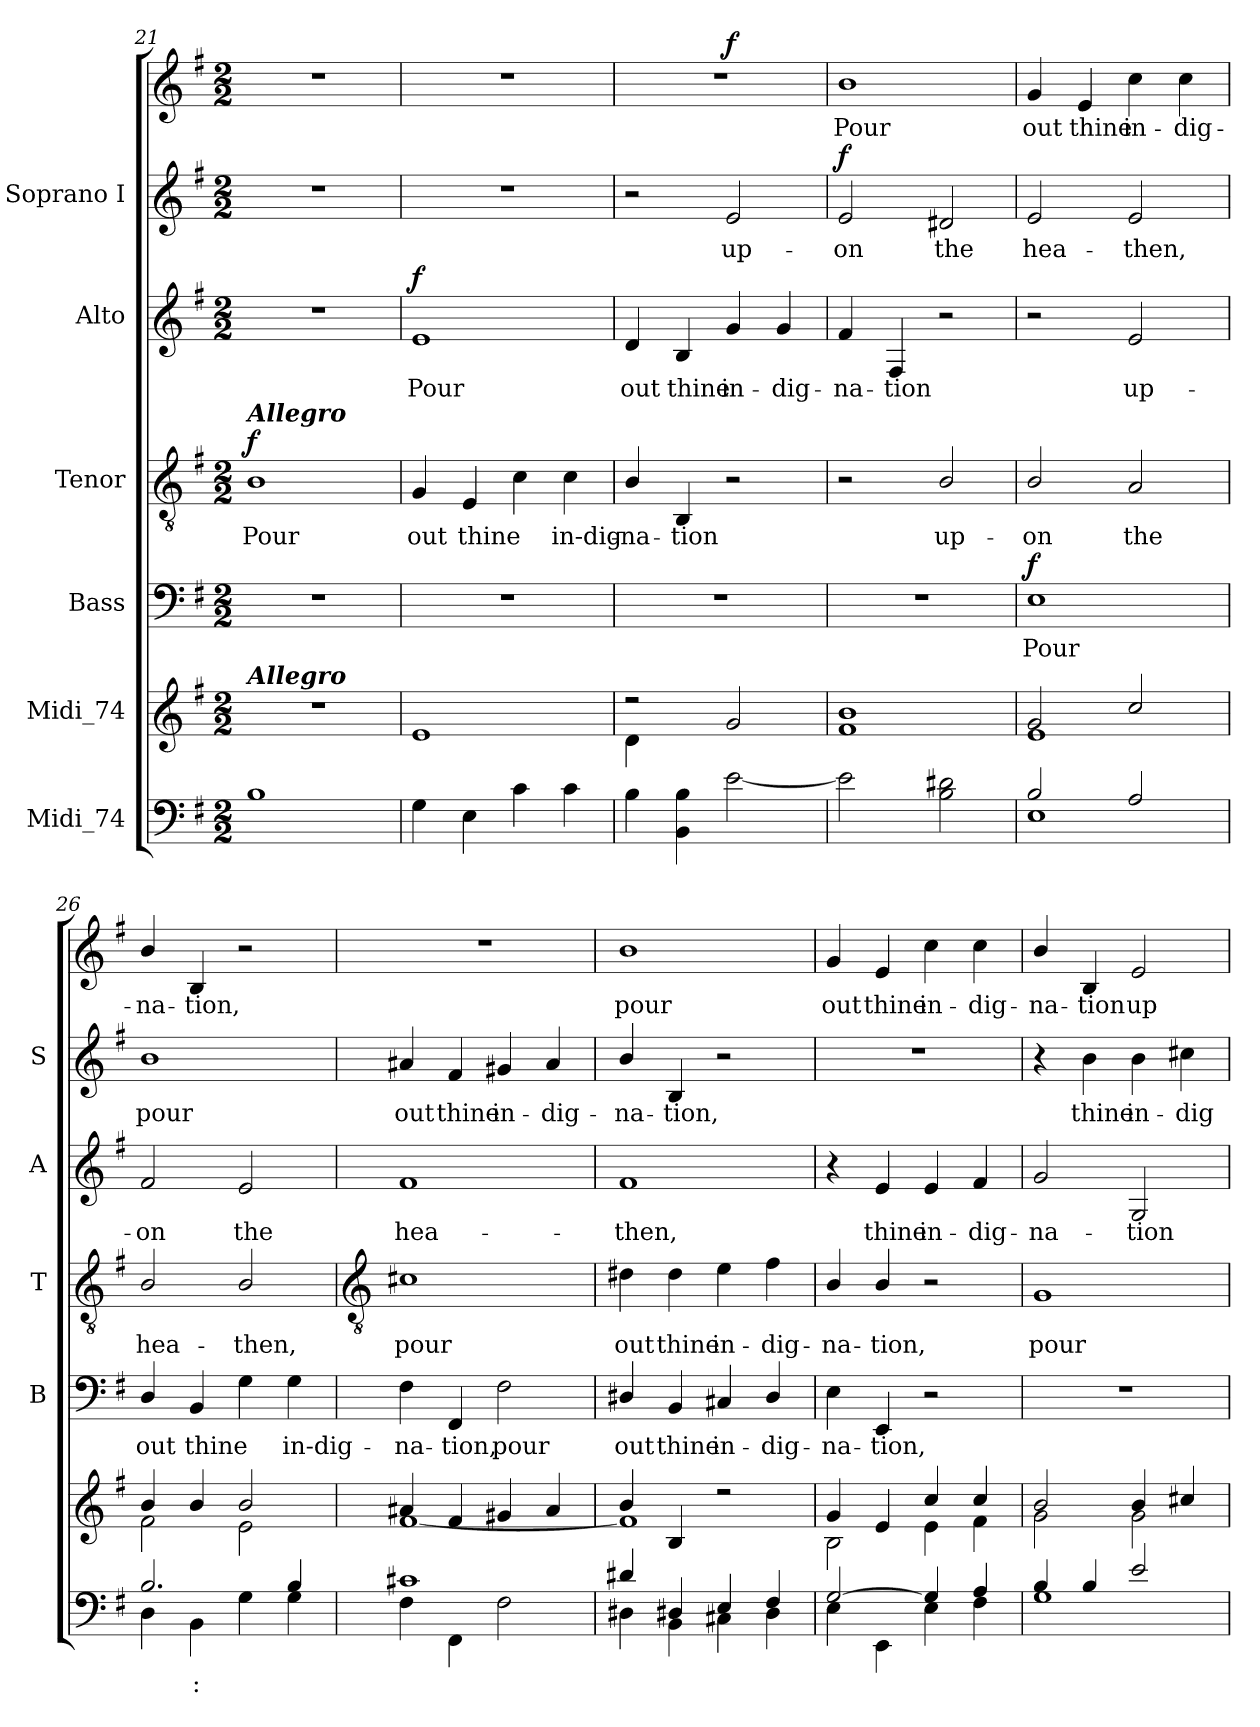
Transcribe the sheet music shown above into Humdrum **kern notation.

**kern	**text	**kern	**kern	**text	**dynam	**kern	**text	**dynam	**kern	**text	**dynam	**kern	**text	**kern	**text	**dynam
*part6	*part6	*part5	*part4	*part4	*part4	*part3	*part3	*part3	*part2	*part2	*part2	*part1	*part1	*part1	*part1	*part1
*staff7	*staff7	*staff6	*staff5	*staff5	*staff5	*staff4	*staff4	*staff4	*staff3	*staff3	*staff3	*staff2	*staff2	*staff1	*staff1	*staff1/2
*I"Midi_74	*	*I"Midi_74	*I"Bass	*	*	*I"Tenor	*	*	*I"Alto	*	*	*I"Soprano I	*	*	*	*
*	*	*	*I'B	*	*	*I'T	*	*	*I'A	*	*	*I'S	*	*	*	*
*clefF4	*	*clefG2	*clefF4	*	*	*clefGv2	*	*	*clefG2	*	*	*clefG2	*	*clefG2	*	*
*k[f#]	*	*k[f#]	*k[f#]	*	*	*k[f#]	*	*	*k[f#]	*	*	*k[f#]	*	*k[f#]	*	*
*G:	*	*G:	*G:	*	*	*G:	*	*	*G:	*	*	*G:	*	*G:	*	*
*M2/2	*	*M2/2	*M2/2	*	*	*M2/2	*	*	*M2/2	*	*	*M2/2	*	*M2/2	*	*
=21	=21	=21	=21	=21	=21	=21	=21	=21	=21	=21	=21	=21	=21	=21	=21	=21
*^	*	*^	*	*	*	*	*	*	*	*	*	*	*	*	*	*
!	!	!	!	!	!	!	!	!LO:TX:a:Bi:t=Allegro	!	!	!	!	!	!	!	!	!	!
!	!	!	!LO:TX:a:Bi:t=Allegro	!	!	!	!	!	!	!	!	!	!	!	!	!	!	!
!	!	!	!	!	!	!	!	!	!LO:LY:b	!LO:DY:b	!	!	!	!	!	!	!	!
1B/	2ryy	.	1r	2ryy	1r	.	.	1B	Pour	f	1r	.	.	1r	.	1r	.	.
.	2ryy	.	.	2ryy	.	.	.	.	.	.	.	.	.	.	.	.	.	.
=22	=22	=22	=22	=22	=22	=22	=22	=22	=22	=22	=22	=22	=22	=22	=22	=22	=22	=22
!	!	!	!	!	!	!	!	!	!LO:LY:b	!	!	!LO:LY:b	!LO:DY:b	!	!	!	!	!
4G\	2ryy	.	1e/	2ryy	1r	.	.	4G	out	.	1e	Pour	f	1r	.	1r	.	.
!	!	!	!	!	!	!	!	!	!LO:LY:b	!	!	!	!	!	!	!	!	!
4E\	.	.	.	.	.	.	.	4E	thine	.	.	.	.	.	.	.	.	.
4c\	2ryy	.	.	2ryy	.	.	.	4c	.	.	.	.	.	.	.	.	.	.
!	!	!	!	!	!	!	!	!	!LO:LY:b	!	!	!	!	!	!	!	!	!
4c\	.	.	.	.	.	.	.	4c	in-dig-	.	.	.	.	.	.	.	.	.
=23	=23	=23	=23	=23	=23	=23	=23	=23	=23	=23	=23	=23	=23	=23	=23	=23	=23	=23
!	!	!	!	!	!	!	!	!	!LO:LY:b	!	!	!LO:LY:b	!	!	!	!	!	!
1ryy	4B\	.	2r	4d\	1r	.	.	4B/	-na-	.	4d	out	.	2r	.	1r	.	.
!	!	!	!	!	!	!	!	!	!LO:LY:b	!	!	!LO:LY:b	!	!	!	!	!	!
.	4BB\ 4B\	.	.	4ryy	.	.	.	4BB	-tion	.	4B	thine	.	.	.	.	.	.
!	!	!	!	!	!	!	!	!	!	!	!	!LO:LY:b	!	!	!LO:LY:b	!	!	!LO:DY:b=2
.	[2e\	.	2g/	2ryy	.	.	.	2r	.	.	4g	in-	.	2e	up-	.	.	f
!	!	!	!	!	!	!	!	!	!	!	!	!LO:LY:b	!	!	!	!	!	!
.	.	.	.	.	.	.	.	.	.	.	4g	-dig-	.	.	.	.	.	.
=24	=24	=24	=24	=24	=24	=24	=24	=24	=24	=24	=24	=24	=24	=24	=24	=24	=24	=24
!	!	!	!	!	!	!	!	!	!	!	!	!LO:LY:b	!	!	!LO:LY:b	!	!LO:LY:b	!LO:DY:a=2
1ryy	2e\]	.	1b/	1f#\	1r	.	.	2r	.	.	4f#	-na-	.	2e	on	1b	-Pour	f
!	!	!	!	!	!	!	!	!	!	!	!	!LO:LY:b	!	!	!	!	!	!
.	.	.	.	.	.	.	.	.	.	.	4F#	-tion	.	.	.	.	.	.
!	!	!	!	!	!	!	!	!	!LO:LY:b	!	!	!	!	!	!LO:LY:b	!	!	!
.	2B\ 2d#X\	.	.	.	.	.	.	2B/	up-	.	2r	.	.	2d#X	the	.	.	.
=25	=25	=25	=25	=25	=25	=25	=25	=25	=25	=25	=25	=25	=25	=25	=25	=25	=25	=25
!	!	!	!	!	!	!LO:LY:b	!LO:DY:b	!	!LO:LY:b	!	!	!	!	!	!LO:LY:b	!	!LO:LY:b	!
2B/	1E\	.	2g/	1e\	1E	Pour	f	2B/	-on	.	2r	.	.	2e	-hea-	4g	out	.
!	!	!	!	!	!	!	!	!	!	!	!	!	!	!	!	!	!LO:LY:b	!
.	.	.	.	.	.	.	.	.	.	.	.	.	.	.	.	4e	thine	.
!	!	!	!	!	!	!	!	!	!LO:LY:b	!	!	!LO:LY:b	!	!	!LO:LY:b	!	!LO:LY:b	!
2A/	.	.	2cc/	.	.	.	.	2A	the	.	2e	up-	.	2e	-then,	4cc	in-	.
!	!	!	!	!	!	!	!	!	!	!	!	!	!	!	!	!	!LO:LY:b	!
.	.	.	.	.	.	.	.	.	.	.	.	.	.	.	.	4cc	dig-	.
=26	=26	=26	=26	=26	=26	=26	=26	=26	=26	=26	=26	=26	=26	=26	=26	=26	=26	=26
!	!	!	!	!	!	!LO:LY:b	!	!	!LO:LY:b	!	!	!LO:LY:b	!	!	!LO:LY:b	!	!LO:LY:b	!
2.B/	4D\	.	4b/	2f#\	4D/	out	.	2B/	hea-	.	2f#	-on	.	1b	pour	4b/	na-	.
!	!	!LO:LY:b	!	!	!	!LO:LY:b	!	!	!	!	!	!	!	!	!	!	!LO:LY:b	!
.	4BB\	:	4b/	.	4BB	thine	.	.	.	.	.	.	.	.	.	4B	-tion,	.
!	!	!	!	!	!	!	!	!	!LO:LY:b	!	!	!LO:LY:b	!	!	!	!	!	!
.	4G\	.	2b/	2e\	4G	.	.	2B/	-then,	.	2e	the	.	.	.	2r	.	.
!	!	!	!	!	!	!LO:LY:b	!	!	!	!	!	!	!	!	!	!	!	!
4B/	4G\	.	.	.	4G	in-dig-	.	.	.	.	.	.	.	.	.	.	.	.
!!LO:LB:g=z
=27	=27	=27	=27	=27	=27	=27	=27	=27	=27	=27	=27	=27	=27	=27	=27	=27	=27	=27
*	*	*	*	*	*	*	*	*clefGv2	*	*	*	*	*	*	*	*	*	*
!	!	!	!	!	!	!LO:LY:b	!	!	!LO:LY:b	!	!	!LO:LY:b	!	!	!LO:LY:b	!	!	!
1c#X/	4F#\	.	4a#X/	[1f#\	4F#	-na-	.	1c#X	pour	.	1f#	hea-	.	4a#X	out	1r	.	.
!	!	!	!	!	!	!LO:LY:b	!	!	!	!	!	!	!	!	!LO:LY:b	!	!	!
.	4FF#\	.	4f#/	.	4FF#	-tion,	.	.	.	.	.	.	.	4f#	thine	.	.	.
!	!	!	!	!	!	!LO:LY:b	!	!	!	!	!	!	!	!	!LO:LY:b	!	!	!
.	2F#\	.	4g#X/	.	2F#	pour	.	.	.	.	.	.	.	4g#X	in-	.	.	.
!	!	!	!	!	!	!	!	!	!	!	!	!	!	!	!LO:LY:b	!	!	!
.	.	.	4a#/	.	.	.	.	.	.	.	.	.	.	4a#	-dig-	.	.	.
=28	=28	=28	=28	=28	=28	=28	=28	=28	=28	=28	=28	=28	=28	=28	=28	=28	=28	=28
!	!	!	!	!	!	!LO:LY:b	!	!	!LO:LY:b	!	!	!LO:LY:b	!	!	!LO:LY:b	!	!LO:LY:b	!
4d#X/	4D#X\	.	4b/	1f#\]	4D#X/	out	.	4d#X	out	.	1f#	-then,	.	4b/	na-	1b	-pour	.
!	!	!	!	!	!	!LO:LY:b	!	!	!LO:LY:b	!	!	!	!	!	!LO:LY:b	!	!	!
4D#X/	4BB\	.	4B/	.	4BB	thine	.	4d#	thine	.	.	.	.	4B	-tion,	.	.	.
!	!	!	!	!	!	!LO:LY:b	!	!	!LO:LY:b	!	!	!	!	!	!	!	!	!
4E/	4C#X\	.	2r	.	4C#X	in-	.	4e	in-	.	.	.	.	2r	.	.	.	.
!	!	!	!	!	!	!LO:LY:b	!	!	!LO:LY:b	!	!	!	!	!	!	!	!	!
4F#/	4D#\	.	.	.	4D#/	-dig-	.	4f#	-dig-	.	.	.	.	.	.	.	.	.
=29	=29	=29	=29	=29	=29	=29	=29	=29	=29	=29	=29	=29	=29	=29	=29	=29	=29	=29
!	!	!	!	!	!	!LO:LY:b	!	!	!LO:LY:b	!	!	!	!	!	!	!	!LO:LY:b	!
[2G/	4E\	.	4g/	2B\	4E	-na-	.	4B/	-na-	.	4r	.	.	1r	.	4g	out	.
!	!	!	!	!	!	!LO:LY:b	!	!	!LO:LY:b	!	!	!LO:LY:b	!	!	!	!	!LO:LY:b	!
.	4EE\	.	4e/	.	4EE	-tion,	.	4B/	-tion,	.	4e	thine	.	.	.	4e	thine	.
!	!	!	!	!	!	!	!	!	!	!	!	!LO:LY:b	!	!	!	!	!LO:LY:b	!
4G/]	4E\	.	4cc/	4e\	2r	.	.	2r	.	.	4e	in-	.	.	.	4cc	in-	.
!	!	!	!	!	!	!	!	!	!	!	!	!LO:LY:b	!	!	!	!	!LO:LY:b	!
4A/	4F#\	.	4cc/	4f#\	.	.	.	.	.	.	4f#	-dig-	.	.	.	4cc	-dig-	.
=30	=30	=30	=30	=30	=30	=30	=30	=30	=30	=30	=30	=30	=30	=30	=30	=30	=30	=30
!	!	!	!	!	!	!	!	!	!LO:LY:b	!	!	!LO:LY:b	!	!	!	!	!LO:LY:b	!
4B/	1G\	.	2b/	2g\	1r	.	.	1G	pour	.	2g	-na-	.	4r	.	4b/	-na-	.
!	!	!	!	!	!	!	!	!	!	!	!	!	!	!	!LO:LY:b	!	!LO:LY:b	!
4B/	.	.	.	.	.	.	.	.	.	.	.	.	.	4b	-thine	4B	-tion	.
!	!	!	!	!	!	!	!	!	!	!	!	!LO:LY:b	!	!	!LO:LY:b	!	!LO:LY:b	!
2e/	.	.	4b/	2g\	.	.	.	.	.	.	2G	-tion	.	4b	in-	2e	up-	.
!	!	!	!	!	!	!	!	!	!	!	!	!	!	!	!LO:LY:b	!	!	!
.	.	.	4cc#X/	.	.	.	.	.	.	.	.	.	.	4cc#X	-dig-	.	.	.
*v	*v	*	*	*	*	*	*	*	*	*	*	*	*	*	*	*	*	*
*	*	*v	*v	*	*	*	*	*	*	*	*	*	*	*	*	*	*
=	=	=	=	=	=	=	=	=	=	=	=	=	=	=	=	=
*-	*-	*-	*-	*-	*-	*-	*-	*-	*-	*-	*-	*-	*-	*-	*-	*-
